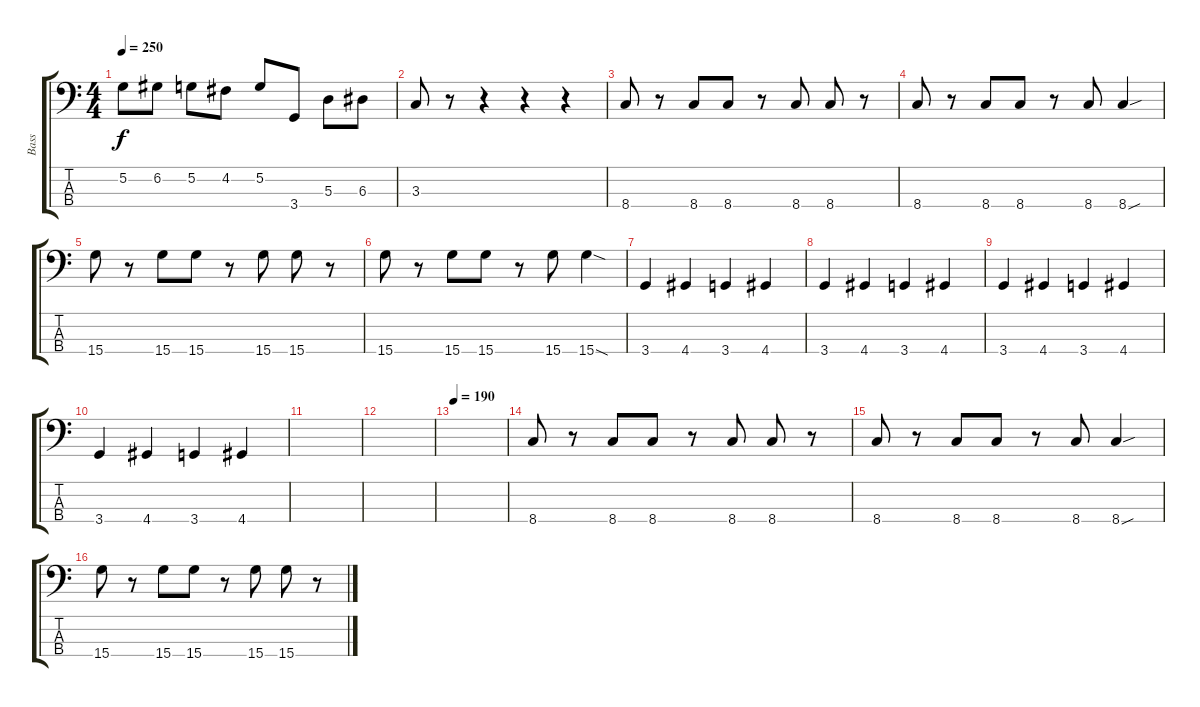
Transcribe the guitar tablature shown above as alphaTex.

\track ("Bass" "Bass") {instrument electricbassfinger}
\staff {score tabs}
\tuning (G2 D2 A1 E1) {hide}
\ts (4 4)
\tempo 250
\clef f4
\ks c
5.2.8{dy f} 6.2.8 5.2.8 4.2.8 5.2.8 3.4.8 5.3.8 6.3.8 |
3.3.8 r.8 r.4 r.4 r.4 |
8.4.8 r.8 8.4.8 8.4.8 r.8 8.4.8 8.4.8 r.8 |
8.4.8 r.8 8.4.8 8.4.8 r.8 8.4.8 8.4{sou}.4 |
15.4.8 r.8 15.4.8 15.4.8 r.8 15.4.8 15.4.8 r.8 |
15.4.8 r.8 15.4.8 15.4.8 r.8 15.4.8 15.4{sod}.4 |
3.4.4 4.4.4 3.4.4 4.4.4 |
3.4.4 4.4.4 3.4.4 4.4.4 |
3.4.4 4.4.4 3.4.4 4.4.4 |
3.4.4 4.4.4 3.4.4 4.4.4 |
|
|
\tempo 190
|
8.4.8 r.8 8.4.8 8.4.8 r.8 8.4.8 8.4.8 r.8 |
8.4.8 r.8 8.4.8 8.4.8 r.8 8.4.8 8.4{sou}.4 |
15.4.8 r.8 15.4.8 15.4.8 r.8 15.4.8 15.4.8 r.8
